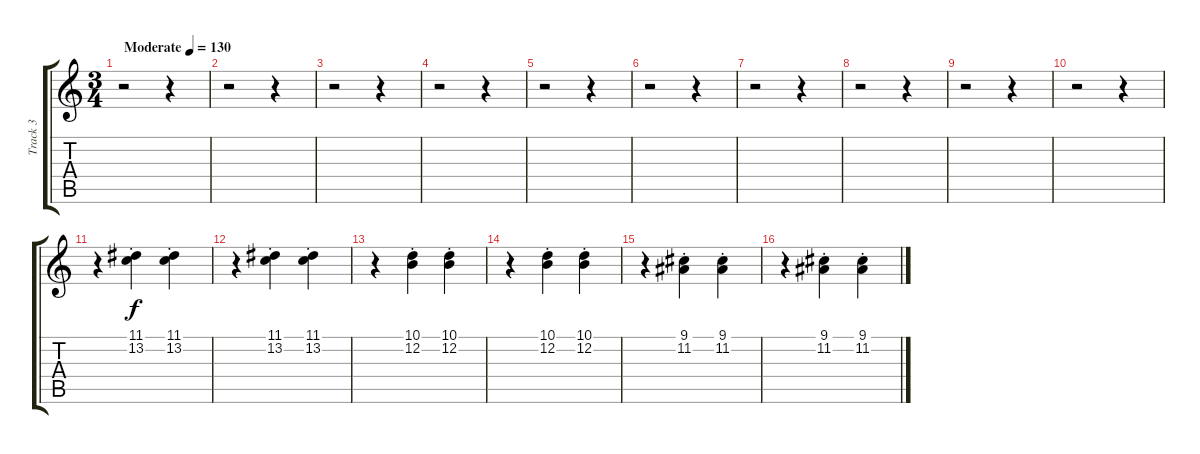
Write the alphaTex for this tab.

\track ("Track 3" "Track 3") {instrument stringensemble1}
\staff {score tabs}
\tuning (E4 B3 G3 D3 A2 E2) {hide}
\ts (3 4)
\tempo (130 "Moderate")
\clef g2
\ks c
r.2{dy f instrument stringensemble1} r.4 |
r.2 r.4 |
r.2 r.4 |
r.2 r.4 |
r.2 r.4 |
r.2 r.4 |
r.2 r.4 |
r.2 r.4 |
r.2 r.4 |
r.2 r.4 |
r.4 (11.1{st} 13.2{st}).4 (11.1{st} 13.2{st}).4 |
r.4 (11.1{st} 13.2{st}).4 (11.1{st} 13.2{st}).4 |
r.4 (10.1{st} 12.2{st}).4 (10.1{st} 12.2{st}).4 |
r.4 (10.1{st} 12.2{st}).4 (10.1{st} 12.2{st}).4 |
r.4 (9.1{st} 11.2{st}).4 (9.1{st} 11.2{st}).4 |
r.4 (9.1{st} 11.2{st}).4 (9.1{st} 11.2{st}).4
